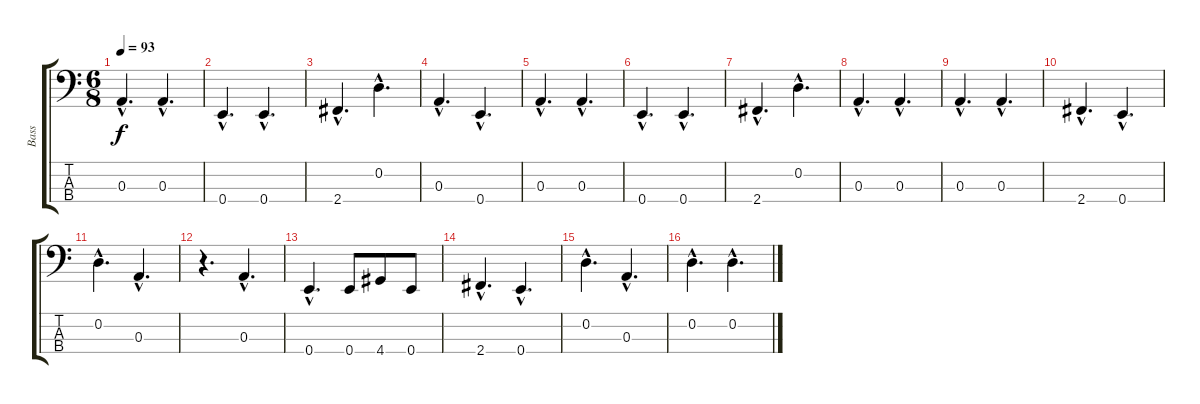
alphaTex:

\track ("Bass" "Bass") {instrument fretlessbass}
\staff {score tabs}
\tuning (G2 D2 A1 E1) {hide}
\ts (6 8)
\tempo 93
\clef f4
\ks c
0.3{hac}.4{d dy f} 0.3{hac}.4{d} |
0.4{hac}.4{d} 0.4{hac}.4{d} |
2.4{hac}.4{d} 0.2{hac}.4{d} |
0.3{hac}.4{d} 0.4{hac}.4{d} |
0.3{hac}.4{d} 0.3{hac}.4{d} |
0.4{hac}.4{d} 0.4{hac}.4{d} |
2.4{hac}.4{d} 0.2{hac}.4{d} |
0.3{hac}.4{d} 0.3{hac}.4{d} |
0.3{hac}.4{d} 0.3{hac}.4{d} |
2.4{hac}.4{d} 0.4{hac}.4{d} |
0.2{hac}.4{d} 0.3{hac}.4{d} |
r.4{d} 0.3{hac}.4{d} |
0.4{hac}.4{d} 0.4.8 4.4.8 0.4.8 |
2.4{hac}.4{d} 0.4{hac}.4{d} |
0.2{hac}.4{d} 0.3{hac}.4{d} |
0.2{hac}.4{d} 0.2{hac}.4{d}
